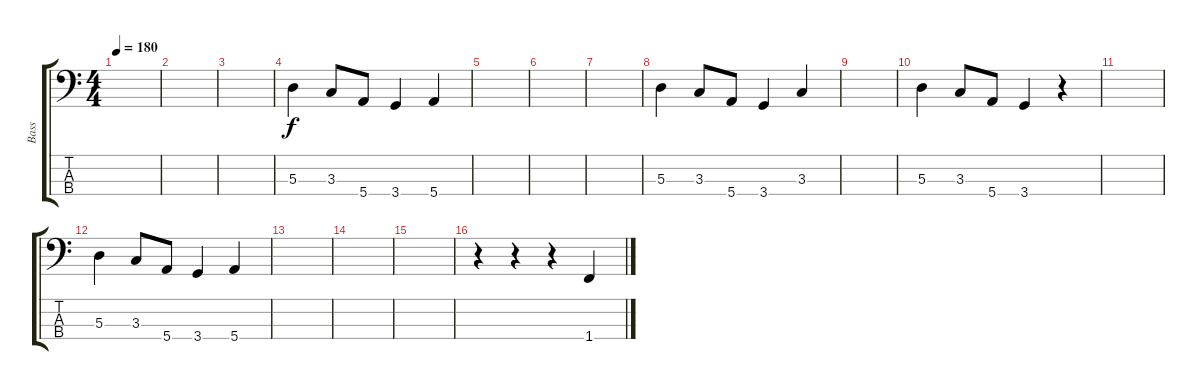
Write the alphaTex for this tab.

\track ("Bass" "Bass") {instrument electricbassfinger}
\staff {score tabs}
\tuning (G2 D2 A1 E1) {hide}
\ts (4 4)
\tempo 180
\clef f4
\ks c
|
|
|
5.3.4 3.3.8 5.4.8 3.4.4 5.4.4 |
|
|
|
5.3.4 3.3.8 5.4.8 3.4.4 3.3.4 |
|
5.3.4 3.3.8 5.4.8 3.4.4 r.4 |
|
5.3.4 3.3.8 5.4.8 3.4.4 5.4.4 |
|
|
|
r.4 r.4 r.4 1.4.4
